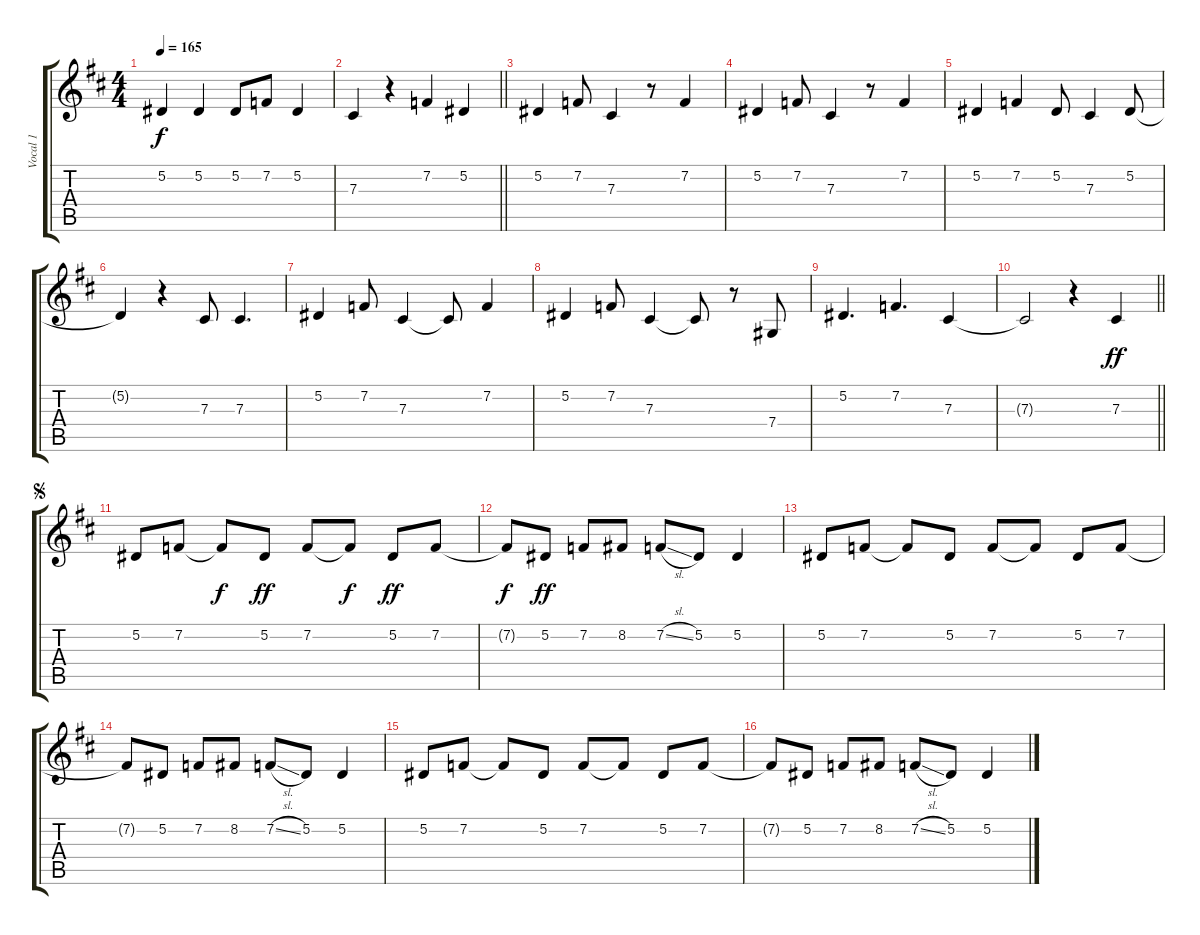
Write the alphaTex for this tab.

\track ("Vocal 1" "Vocal 1") {instrument baritonesax}
\staff {score tabs}
\tuning (Eb4 Bb3 Gb3 Db3 Ab2 Eb2) {hide}
\ts (4 4)
\tempo 165
\clef g2
\ks d
5.2.4{dy f} 5.2.4 5.2.8 7.2.8 5.2.4 |
\barLineRight lightlight
7.3.4 r.4 7.2.4 5.2.4 |
5.2.4 7.2.8 7.3.4 r.8 7.2.4 |
5.2.4 7.2.8 7.3.4 r.8 7.2.4 |
5.2.4 7.2.4 5.2.8 7.3.4 5.2.8 |
5.2{t}.4 r.4 7.3.8 7.3.4{d} |
5.2.4 7.2.8 7.3.4 7.3{t}.8 7.2.4 |
5.2.4 7.2.8 7.3.4 7.3{t}.8 r.8 7.4.8 |
5.2.4{d} 7.2.4{d} 7.3.4 |
\barLineRight lightlight
7.3{t}.2 r.4 7.3.4{dy ff} |
\jump segno
5.2.8 7.2.8 7.2{t}.8{dy f} 5.2.8{dy ff} 7.2.8 7.2{t}.8{dy f} 5.2.8{dy ff} 7.2.8 |
7.2{t}.8{dy f} 5.2.8{dy ff} 7.2.8 8.2.8 7.2{sl}.8 5.2.8 5.2.4 |
5.2.8 7.2.8 7.2{t}.8 5.2.8 7.2.8 7.2{t}.8 5.2.8 7.2.8 |
7.2{t}.8 5.2.8 7.2.8 8.2.8 7.2{sl}.8 5.2.8 5.2.4 |
5.2.8 7.2.8 7.2{t}.8 5.2.8 7.2.8 7.2{t}.8 5.2.8 7.2.8 |
7.2{t}.8 5.2.8 7.2.8 8.2.8 7.2{sl}.8 5.2.8 5.2.4
